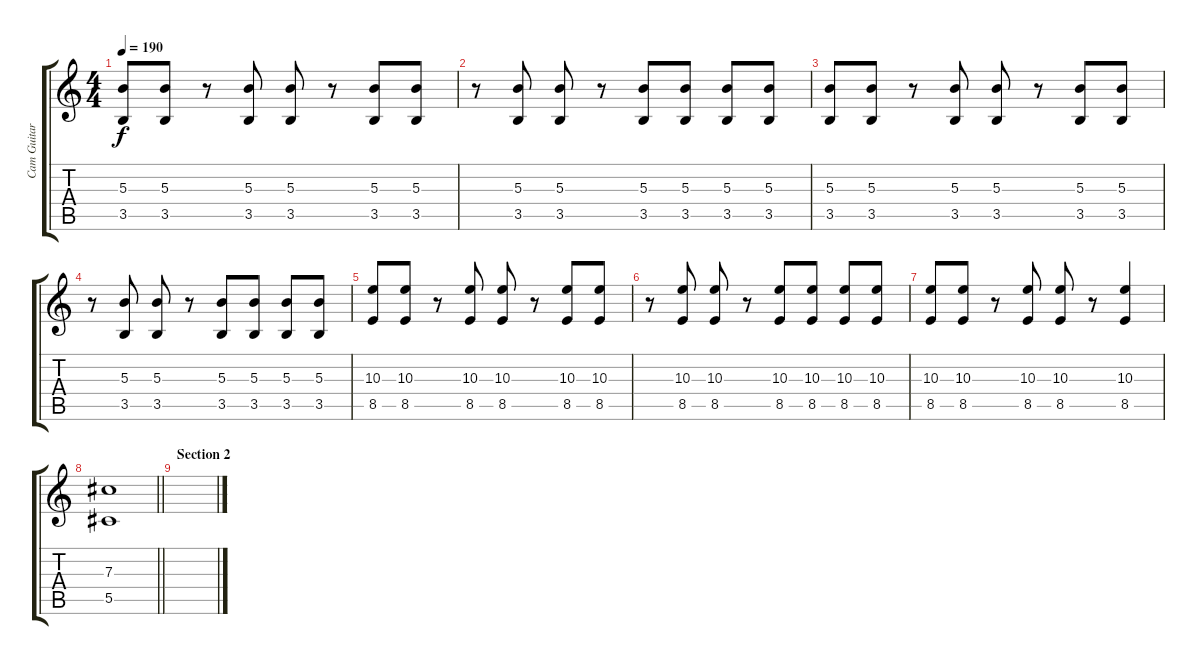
\track ("Cam Guitars" "Cam Guitar") {instrument distortionguitar}
\staff {score tabs}
\tuning (Eb4 Bb3 Gb3 Db3 Ab2 Db2) {hide}
\ts (4 4)
\tempo 190
\clef g2
\ks c
(5.3 3.5).8{dy f} (5.3 3.5).8 r.8 (5.3 3.5).8 (5.3 3.5).8 r.8 (5.3 3.5).8 (5.3 3.5).8 |
r.8 (5.3 3.5).8 (5.3 3.5).8 r.8 (5.3 3.5).8 (5.3 3.5).8 (5.3 3.5).8 (5.3 3.5).8 |
(5.3 3.5).8 (5.3 3.5).8 r.8 (5.3 3.5).8 (5.3 3.5).8 r.8 (5.3 3.5).8 (5.3 3.5).8 |
r.8 (5.3 3.5).8 (5.3 3.5).8 r.8 (5.3 3.5).8 (5.3 3.5).8 (5.3 3.5).8 (5.3 3.5).8 |
(10.3 8.5).8 (10.3 8.5).8 r.8 (10.3 8.5).8 (10.3 8.5).8 r.8 (10.3 8.5).8 (10.3 8.5).8 |
r.8 (10.3 8.5).8 (10.3 8.5).8 r.8 (10.3 8.5).8 (10.3 8.5).8 (10.3 8.5).8 (10.3 8.5).8 |
(10.3 8.5).8 (10.3 8.5).8 r.8 (10.3 8.5).8 (10.3 8.5).8 r.8 (10.3 8.5).4 |
\barLineRight lightlight
(7.3 5.5).1 |
\section ("" "Section 2")
